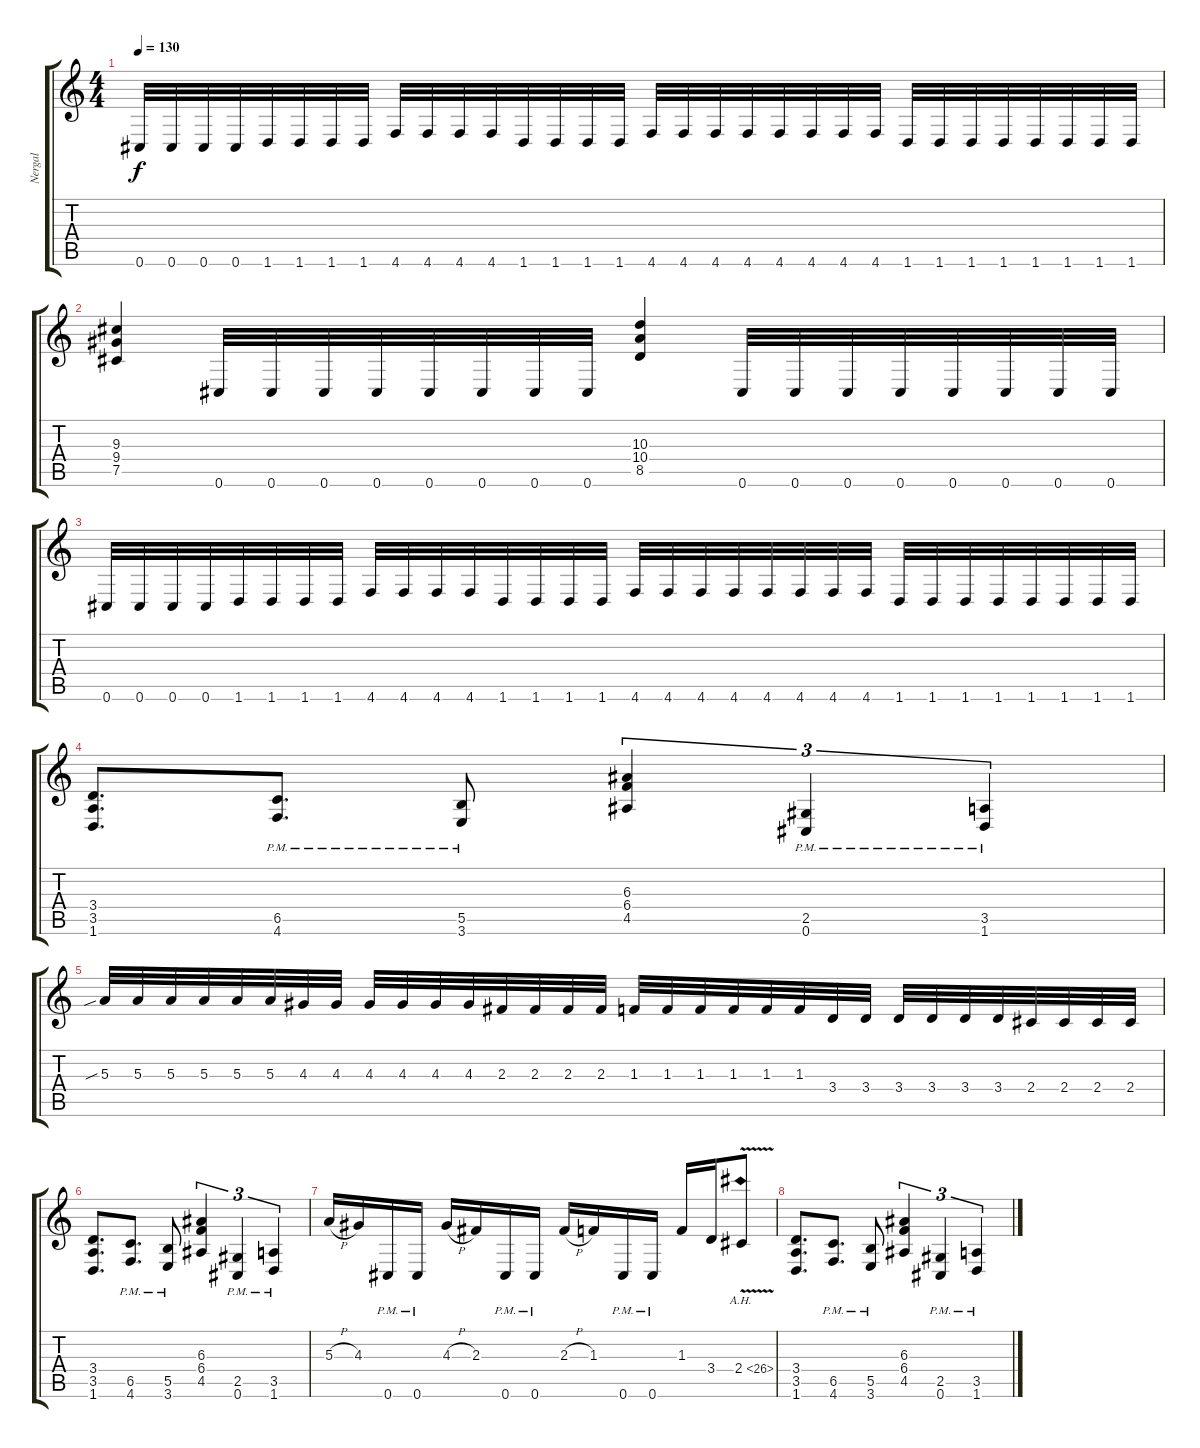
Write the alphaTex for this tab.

\track ("Nergal" "Nergal") {instrument distortionguitar}
\staff {score tabs}
\tuning (Db4 Ab3 E3 B2 Gb2 Db2) {hide}
\ts (4 4)
\tempo 130
\clef g2
\ks c
0.6.32{dy f} 0.6.32 0.6.32 0.6.32 1.6.32 1.6.32 1.6.32 1.6.32 4.6.32 4.6.32 4.6.32 4.6.32 1.6.32 1.6.32 1.6.32 1.6.32 4.6.32 4.6.32 4.6.32 4.6.32 4.6.32 4.6.32 4.6.32 4.6.32 1.6.32 1.6.32 1.6.32 1.6.32 1.6.32 1.6.32 1.6.32 1.6.32 |
(9.3 9.4 7.5).4 0.6.32 0.6.32 0.6.32 0.6.32 0.6.32 0.6.32 0.6.32 0.6.32 (10.3 10.4 8.5).4 0.6.32 0.6.32 0.6.32 0.6.32 0.6.32 0.6.32 0.6.32 0.6.32 |
0.6.32 0.6.32 0.6.32 0.6.32 1.6.32 1.6.32 1.6.32 1.6.32 4.6.32 4.6.32 4.6.32 4.6.32 1.6.32 1.6.32 1.6.32 1.6.32 4.6.32 4.6.32 4.6.32 4.6.32 4.6.32 4.6.32 4.6.32 4.6.32 1.6.32 1.6.32 1.6.32 1.6.32 1.6.32 1.6.32 1.6.32 1.6.32 |
(3.4 3.5 1.6).8{d} (6.5{pm} 4.6{pm}).8{d} (5.5{pm} 3.6{pm}).8 (6.3 6.4 4.5).4{tu (3 2)} (2.5{pm} 0.6{pm}).4{tu (3 2)} (3.5{pm} 1.6{pm}).4{tu (3 2)} |
5.3{sib}.32 5.3.32 5.3.32 5.3.32 5.3.32 5.3.32 4.3.32 4.3.32 4.3.32 4.3.32 4.3.32 4.3.32 2.3.32 2.3.32 2.3.32 2.3.32 1.3.32 1.3.32 1.3.32 1.3.32 1.3.32 1.3.32 3.4.32 3.4.32 3.4.32 3.4.32 3.4.32 3.4.32 2.4.32 2.4.32 2.4.32 2.4.32 |
(3.4 3.5 1.6).8{d} (6.5{pm} 4.6{pm}).8{d} (5.5{pm} 3.6{pm}).8 (6.3 6.4 4.5).4{tu (3 2)} (2.5{pm} 0.6{pm}).4{tu (3 2)} (3.5{pm} 1.6{pm}).4{tu (3 2)} |
5.3{h}.16 4.3.16 0.6{pm}.16 0.6{pm}.16 4.3{h}.16 2.3.16 0.6{pm}.16 0.6{pm}.16 2.3{h}.16 1.3.16 0.6{pm}.16 0.6{pm}.16 1.3.16 3.4.16 2.4{ah 24 v}.8 |
(3.4 3.5 1.6).8{d} (6.5{pm} 4.6{pm}).8{d} (5.5{pm} 3.6{pm}).8 (6.3 6.4 4.5).4{tu (3 2)} (2.5{pm} 0.6{pm}).4{tu (3 2)} (3.5{pm} 1.6{pm}).4{tu (3 2)}
